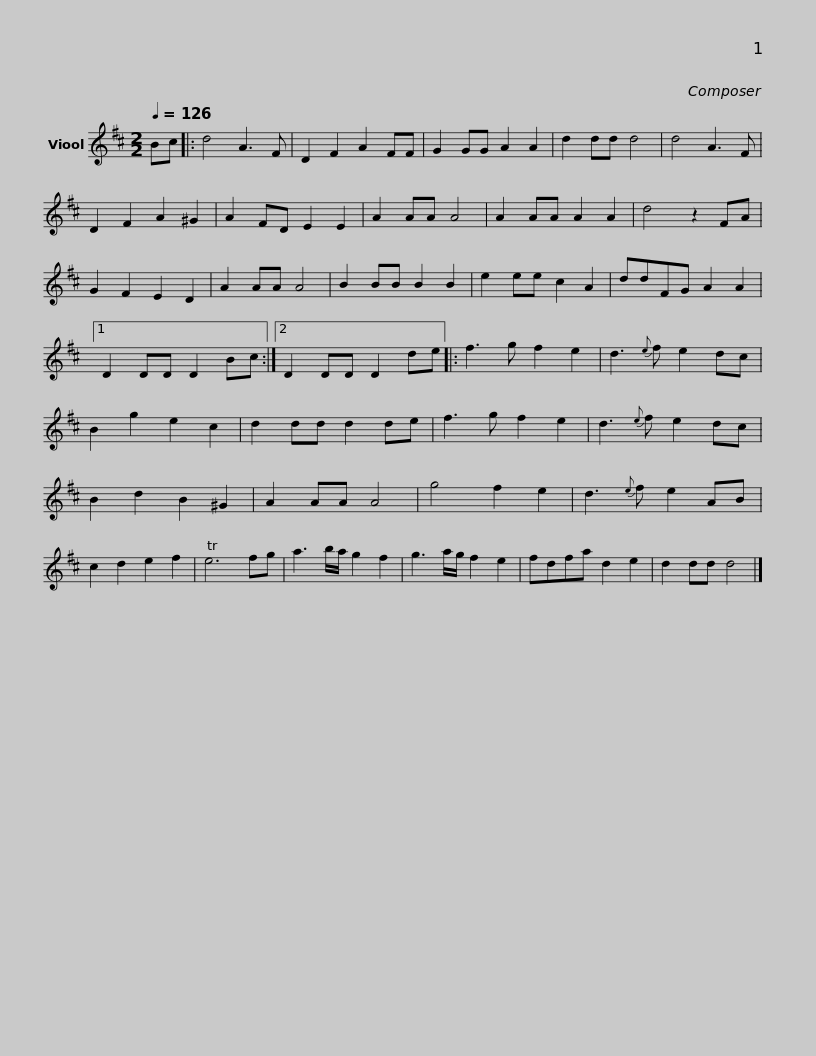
X:1
L:1/8
Q:1/4=126
M:2/2
I:linebreak $
K:D
V:1 treble
V:1
 Bc |: d4 A3 F | D2 F2 A2 FF | G2 GG A2 A2 | d2 dd d4 | %5
 d4 A3 F | D2 F2 A2 ^G2 | A2 FD E2 E2 | A2 AA A4 |$ A2 AA A2 A2 | %10
 d4 z2 FA | G2 F2 E2 D2 | A2 AA A4 | B2 BB B2 B2 | e2 ee c2 A2 | %15
 ddFG A2 A2 |1 D2 DD D2 Bc :|2 D2 DD D2 de |:$ f3 g f2 e2 | d3{e} f e2 dc | %20
 B2 g2 e2 c2 | d2 dd d2 de | f3 g f2 e2 | d3{e} f e2 dc | B2 d2 B2 ^G2 | %25
 A2 AA A4 |$ g4 f2 e2 | d3{e} f e2 AB | c2 d2 e2 f2 | Te6 fg | %30
 a3 b/a/ g2 f2 | g3 a/g/ f2 e2 | fdfa d2 e2 | d2 dd d4 |] %34
